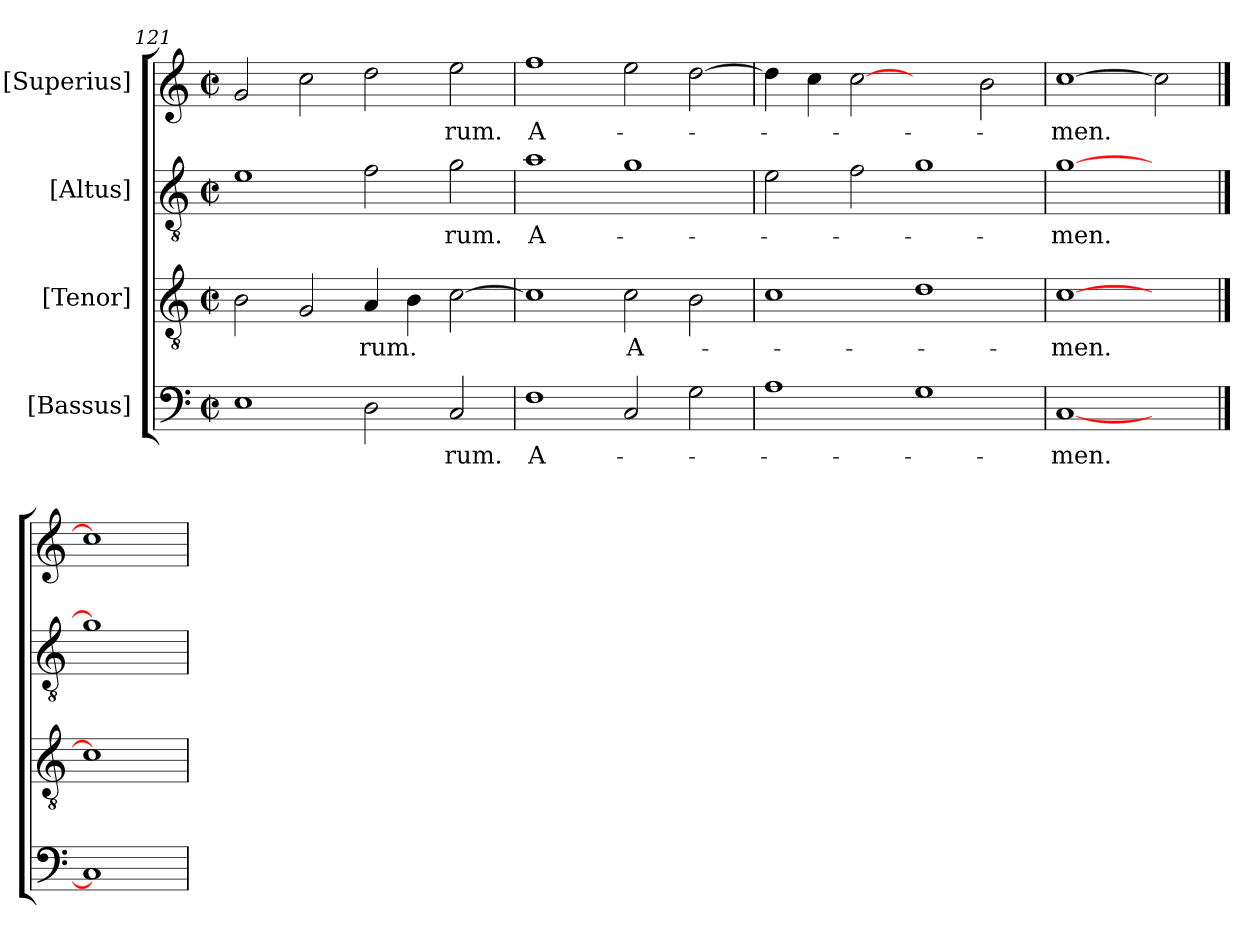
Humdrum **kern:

**kern	**text	**kern	**text	**kern	**text	**kern	**text
*part4	*part4	*part3	*part3	*part2	*part2	*part1	*part1
*staff4	*staff4	*staff3	*staff3	*staff2	*staff2	*staff1	*staff1
*I"[Bassus]	*	*I"[Tenor]	*	*I"[Altus]	*	*I"[Superius]	*
*clefF4	*	*clefGv2	*	*clefGv2	*	*clefG2	*
*	*	*ITrd7c12	*	*ITrd7c12	*	*	*
*k[]	*	*k[]	*	*k[]	*	*k[]	*
*C:	*	*C:	*	*C:	*	*C:	*
*M2/2	*	*M2/2	*	*M2/2	*	*M2/2	*
*met(c|)	*	*met(c|)	*	*met(c|)	*	*met(c|)	*
=121	=121	=121	=121	=121	=121	=121	=121
1Ei	.	2BBi\	.	1Ei	.	2gi/	.
.	.	2GGi/	.	.	.	2cci\	.
!	!	!	!LO:LY:b:color=#000000	!	!	!	!
2Di\	.	4AAi/	-rum.	2Fi\	.	2ddi\	.
.	.	4BBi\	.	.	.	.	.
!	!LO:LY:b:color=#000000	!	!	!	!	!	!
!	!	!	!	!	!LO:LY:b:color=#000000	!	!
!	!	!	!	!	!	!	!LO:LY:b:color=#000000
2Ci/	-rum.	[>2Ci\	.	2Gi\	-rum.	2eei\	-rum.
=122	=122	=122	=122	=122	=122	=122	=122
!	!LO:LY:b:color=#000000	!	!	!	!	!	!
!	!	!	!	!	!LO:LY:b:color=#000000	!	!
!	!	!	!	!	!	!	!LO:LY:b:color=#000000
1Fi	A-	1Ci]	.	1Ai	A-	1ffi	A-
!	!	!	!LO:LY:b:color=#000000	!	!	!	!
2Ci/	.	2Ci\	A-	1Gi	.	2eei\	.
2Gi\	.	2BBi\	.	.	.	[>2ddi\	.
=123	=123	=123	=123	=123	=123	=123	=123
1Ai	.	1Ci	.	2Ei\	.	4ddi\]	.
.	.	.	.	.	.	4cci\	.
.	.	.	.	2Fi\	.	[2cci	.
1Gi	.	1Di	.	1Gi	.	2ryy	.
.	.	.	.	.	.	2bi\	.
=124	=124	=124	=124	=124	=124	=124	=124
!	!LO:LY:b:color=#000000	!	!	!	!	!	!
!	!	!	!LO:LY:b:color=#000000	!	!	!	!
!	!	!	!	!	!LO:LY:b:color=#000000	!	!
!	!	!	!	!	!	!	!LO:LY:b:color=#000000
[1Ci	-men.	[1Ci	-men.	[1Gi	-men.	[1cci	-men.
2ryy	.	2ryy	.	2ryy	.	2cci]	.
==125	==125	==125	==125	==125	==125	==125	==125
1Ci]	.	1Ci]	.	1Gi]	.	1cci]	.
=	=	=	=	=	=	=	=
*-	*-	*-	*-	*-	*-	*-	*-
